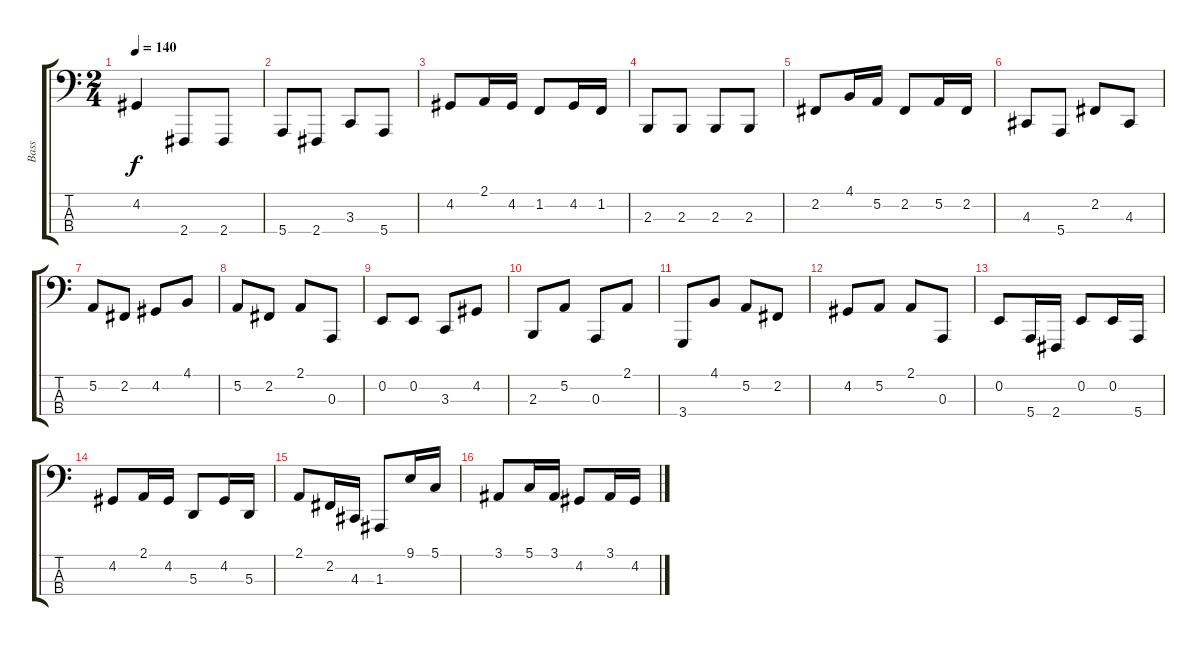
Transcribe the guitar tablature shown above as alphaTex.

\track ("Bass" "Bass") {instrument contrabass}
\staff {score tabs}
\tuning (G1 E1 A0 E0) {hide}
\ts (2 4)
\tempo 140
\clef f4
\ks c
4.2.4{dy f} 2.4.8 2.4.8 |
5.4.8 2.4.8 3.3.8 5.4.8 |
4.2.8 2.1.16 4.2.16 1.2.8 4.2.16 1.2.16 |
2.3.8 2.3.8 2.3.8 2.3.8 |
2.2.8 4.1.16 5.2.16 2.2.8 5.2.16 2.2.16 |
4.3.8 5.4.8 2.2.8 4.3.8 |
5.2.8 2.2.8 4.2.8 4.1.8 |
5.2.8 2.2.8 2.1.8 0.3.8 |
0.2.8 0.2.8 3.3.8 4.2.8 |
2.3.8 5.2.8 0.3.8 2.1.8 |
3.4.8 4.1.8 5.2.8 2.2.8 |
4.2.8 5.2.8 2.1.8 0.3.8 |
0.2.8 5.4.16 2.4.16 0.2.8 0.2.16 5.4.16 |
4.2.8 2.1.16 4.2.16 5.3.8 4.2.16 5.3.16 |
2.1.8 2.2.16 4.3.16 1.3.8 9.1.16 5.1.16 |
3.1.8 5.1.16 3.1.16 4.2.8 3.1.16 4.2.16
